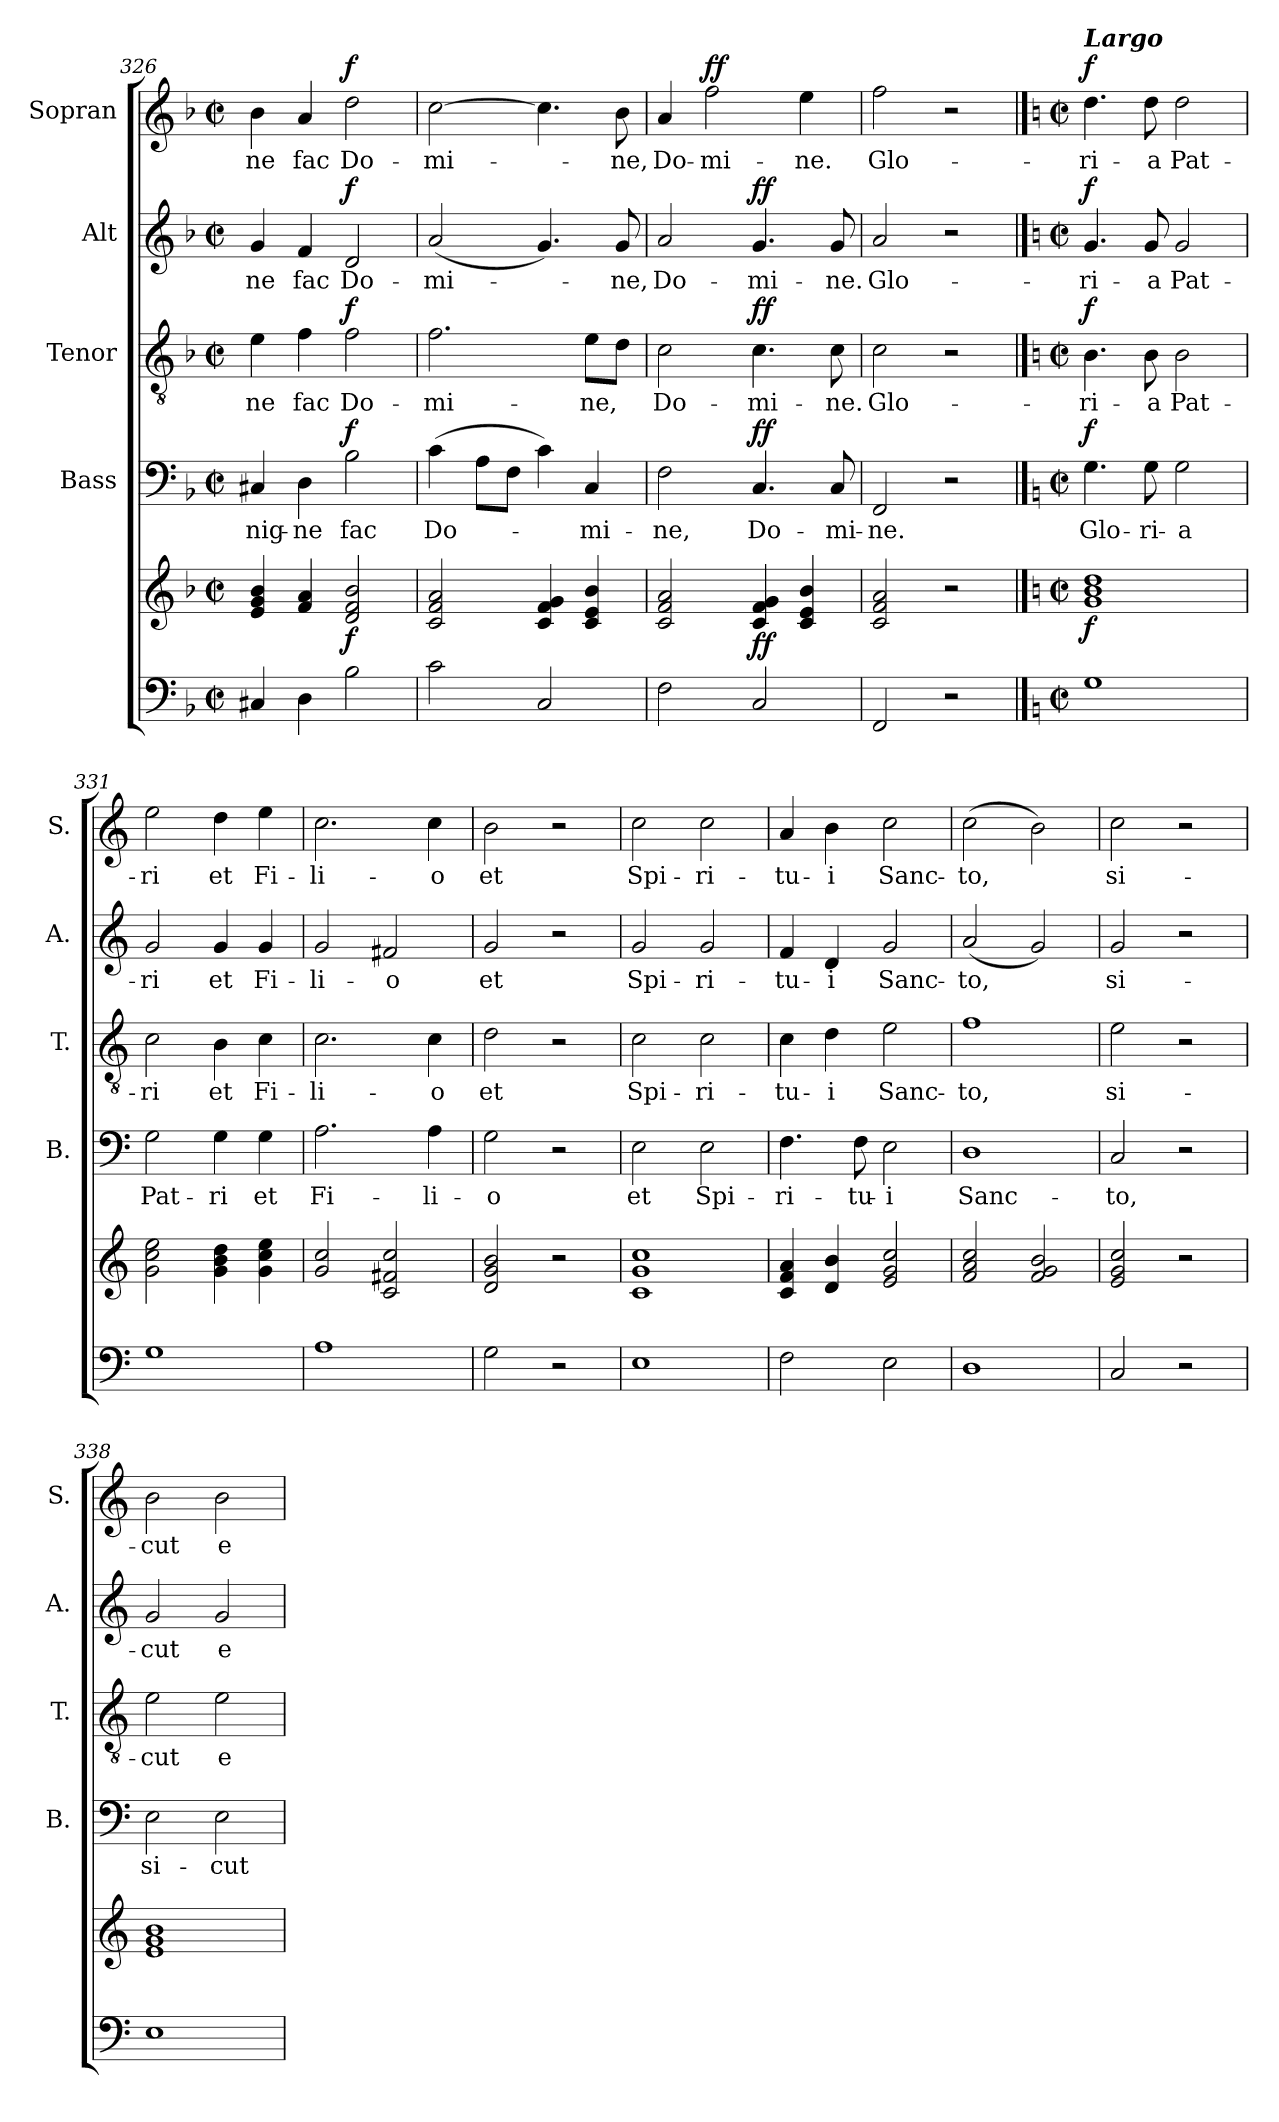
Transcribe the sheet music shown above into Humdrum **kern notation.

**kern	**kern	**dynam	**kern	**text	**dynam	**kern	**text	**dynam	**kern	**text	**dynam	**kern	**text	**dynam
*part5	*part5	*part5	*part4	*part4	*part4	*part3	*part3	*part3	*part2	*part2	*part2	*part1	*part1	*part1
*staff6	*staff5	*staff5/6	*staff4	*staff4	*staff4	*staff3	*staff3	*staff3	*staff2	*staff2	*staff2	*staff1	*staff1	*staff1
*	*	*	*I"Bass	*	*	*I"Tenor	*	*	*I"Alt	*	*	*I"Sopran	*	*
*	*	*	*I'B.	*	*	*I'T.	*	*	*I'A.	*	*	*I'S.	*	*
*clefF4	*clefG2	*	*clefF4	*	*	*clefGv2	*	*	*clefG2	*	*	*clefG2	*	*
*k[b-]	*k[b-]	*	*k[b-]	*	*	*k[b-]	*	*	*k[b-]	*	*	*k[b-]	*	*
*F:	*F:	*	*F:	*	*	*F:	*	*	*F:	*	*	*F:	*	*
*M2/2	*M2/2	*	*M2/2	*	*	*M2/2	*	*	*M2/2	*	*	*M2/2	*	*
*met(c|)	*met(c|)	*	*met(c|)	*	*	*met(c|)	*	*	*met(c|)	*	*	*met(c|)	*	*
=326	=326	=326	=326	=326	=326	=326	=326	=326	=326	=326	=326	=326	=326	=326
!	!	!	!	!LO:LY:b	!	!	!LO:LY:b	!	!	!LO:LY:b	!	!	!LO:LY:b	!
4C#X/	4e/ 4g/ 4b-/	.	4C#X/	-nig-	.	4e\	-ne	.	4g/	-ne	.	4b-\	-ne	.
!	!	!	!	!LO:LY:b	!	!	!LO:LY:b	!	!	!LO:LY:b	!	!	!LO:LY:b	!
4D\	4f/ 4a/	.	4D\	-ne	.	4f\	fac	.	4f/	fac	.	4a/	fac	.
!	!	!LO:DY:b	!	!LO:LY:b	!LO:DY:a	!	!LO:LY:b	!LO:DY:a	!	!LO:LY:b	!LO:DY:a	!	!LO:LY:b	!LO:DY:a
2B-\	2d/ 2f/ 2b-/	f	2B-\	fac	f	2f\	Do-	f	2d/	Do-	f	2dd\	Do-	f
=327	=327	=327	=327	=327	=327	=327	=327	=327	=327	=327	=327	=327	=327	=327
!	!	!	!	!LO:LY:b	!	!	!LO:LY:b	!	!	!LO:LY:b	!	!	!LO:LY:b	!
2c\	2c/ 2f/ 2a/	.	(>4c\	Do-	.	2.f\	-mi-	.	(<2a/	-mi-	.	[2cc\	-mi-	.
.	.	.	8A\L	.	.	.	.	.	.	.	.	.	.	.
.	.	.	8F\J	.	.	.	.	.	.	.	.	.	.	.
2C/	4c/ 4f/ 4g/	.	4c\)	.	.	.	.	.	4.g/)	.	.	4.cc\]	.	.
!	!	!	!	!LO:LY:b	!	!	!LO:LY:b	!	!	!	!	!	!	!
.	4c/ 4e/ 4b-/	.	4C/	-mi-	.	8e\L	-ne,	.	.	.	.	.	.	.
!	!	!	!	!	!	!	!	!	!	!LO:LY:b	!	!	!LO:LY:b	!
.	.	.	.	.	.	8d\J	.	.	8g/	-ne,	.	8b-\	-ne,	.
=328	=328	=328	=328	=328	=328	=328	=328	=328	=328	=328	=328	=328	=328	=328
!	!	!	!	!LO:LY:b	!	!	!LO:LY:b	!	!	!LO:LY:b	!	!	!LO:LY:b	!
2F\	2c/ 2f/ 2a/	.	2F\	-ne,	.	2c\	Do-	.	2a/	Do-	.	4a/	Do-	.
!	!	!	!	!	!	!	!	!	!	!	!	!	!LO:LY:b	!LO:DY:a
.	.	.	.	.	.	.	.	.	.	.	.	2ff\	-mi-	ff
!	!	!LO:DY:b	!	!LO:LY:b	!LO:DY:a	!	!LO:LY:b	!LO:DY:a	!	!LO:LY:b	!LO:DY:a	!	!	!
2C/	4c/ 4f/ 4g/	ff	4.C/	Do-	ff	4.c\	-mi-	ff	4.g/	-mi-	ff	.	.	.
!	!	!	!	!	!	!	!	!	!	!	!	!	!LO:LY:b	!
.	4c/ 4e/ 4b-/	.	.	.	.	.	.	.	.	.	.	4ee\	-ne.	.
!	!	!	!	!LO:LY:b	!	!	!LO:LY:b	!	!	!LO:LY:b	!	!	!	!
.	.	.	8C/	-mi-	.	8c\	-ne.	.	8g/	-ne.	.	.	.	.
=329	=329	=329	=329	=329	=329	=329	=329	=329	=329	=329	=329	=329	=329	=329
!	!	!	!	!LO:LY:b	!	!	!LO:LY:b	!	!	!LO:LY:b	!	!	!LO:LY:b	!
2FF/	2c/ 2f/ 2a/	.	2FF/	-ne.	.	2c\	Glo-	.	2a/	Glo-	.	2ff\	Glo-	.
2r	2r	.	2r	.	.	2r	.	.	2r	.	.	2r	.	.
!!LO:PB:g=z
==330	==330	==330	==330	==330	==330	==330	==330	==330	==330	==330	==330	==330	==330	==330
*k[]	*k[]	*	*k[]	*	*	*k[]	*	*	*k[]	*	*	*k[]	*	*
*C:	*C:	*	*C:	*	*	*C:	*	*	*C:	*	*	*C:	*	*
*M2/2	*M2/2	*	*M2/2	*	*	*M2/2	*	*	*M2/2	*	*	*M2/2	*	*
*met(c|)	*met(c|)	*	*met(c|)	*	*	*met(c|)	*	*	*met(c|)	*	*	*met(c|)	*	*
!	!	!	!	!	!	!	!	!	!	!	!	!LO:TX:a:Bi:t=Largo	!	!
!	!	!LO:DY:b	!	!LO:LY:b	!LO:DY:a	!	!LO:LY:b	!LO:DY:a	!	!LO:LY:b	!LO:DY:a	!	!LO:LY:b	!LO:DY:a
1G	1g 1b 1dd	f	4.G\	Glo-	f	4.B\	-ri-	f	4.g/	-ri-	f	4.dd\	-ri-	f
!	!	!	!	!LO:LY:b	!	!	!LO:LY:b	!	!	!LO:LY:b	!	!	!LO:LY:b	!
.	.	.	8G\	-ri-	.	8B\	-a	.	8g/	-a	.	8dd\	-a	.
!	!	!	!	!LO:LY:b	!	!	!LO:LY:b	!	!	!LO:LY:b	!	!	!LO:LY:b	!
.	.	.	2G\	-a	.	2B\	Pat-	.	2g/	Pat-	.	2dd\	Pat-	.
=331	=331	=331	=331	=331	=331	=331	=331	=331	=331	=331	=331	=331	=331	=331
!	!	!	!	!LO:LY:b	!	!	!LO:LY:b	!	!	!LO:LY:b	!	!	!LO:LY:b	!
1G	2g\ 2cc\ 2ee\	.	2G\	Pat-	.	2c\	-ri	.	2g/	-ri	.	2ee\	-ri	.
!	!	!	!	!LO:LY:b	!	!	!LO:LY:b	!	!	!LO:LY:b	!	!	!LO:LY:b	!
.	4g\ 4b\ 4dd\	.	4G\	-ri	.	4B\	et	.	4g/	et	.	4dd\	et	.
!	!	!	!	!LO:LY:b	!	!	!LO:LY:b	!	!	!LO:LY:b	!	!	!LO:LY:b	!
.	4g\ 4cc\ 4ee\	.	4G\	et	.	4c\	Fi-	.	4g/	Fi-	.	4ee\	Fi-	.
=332	=332	=332	=332	=332	=332	=332	=332	=332	=332	=332	=332	=332	=332	=332
!	!	!	!	!LO:LY:b	!	!	!LO:LY:b	!	!	!LO:LY:b	!	!	!LO:LY:b	!
1A	2g/ 2cc/	.	2.A\	Fi-	.	2.c\	-li-	.	2g/	-li-	.	2.cc\	-li-	.
!	!	!	!	!	!	!	!	!	!	!LO:LY:b	!	!	!	!
.	2c/ 2f#X/ 2cc/	.	.	.	.	.	.	.	2f#X/	-o	.	.	.	.
!	!	!	!	!LO:LY:b	!	!	!LO:LY:b	!	!	!	!	!	!LO:LY:b	!
.	.	.	4A\	-li-	.	4c\	-o	.	.	.	.	4cc\	-o	.
=333	=333	=333	=333	=333	=333	=333	=333	=333	=333	=333	=333	=333	=333	=333
!	!	!	!	!LO:LY:b	!	!	!LO:LY:b	!	!	!LO:LY:b	!	!	!LO:LY:b	!
2G\	2d/ 2g/ 2b/	.	2G\	-o	.	2d\	et	.	2g/	et	.	2b\	et	.
2r	2r	.	2r	.	.	2r	.	.	2r	.	.	2r	.	.
=334	=334	=334	=334	=334	=334	=334	=334	=334	=334	=334	=334	=334	=334	=334
!	!	!	!	!LO:LY:b	!	!	!LO:LY:b	!	!	!LO:LY:b	!	!	!LO:LY:b	!
1E	1c 1g 1cc	.	2E\	et	.	2c\	Spi-	.	2g/	Spi-	.	2cc\	Spi-	.
!	!	!	!	!LO:LY:b	!	!	!LO:LY:b	!	!	!LO:LY:b	!	!	!LO:LY:b	!
.	.	.	2E\	Spi-	.	2c\	-ri-	.	2g/	-ri-	.	2cc\	-ri-	.
=335	=335	=335	=335	=335	=335	=335	=335	=335	=335	=335	=335	=335	=335	=335
!	!	!	!	!LO:LY:b	!	!	!LO:LY:b	!	!	!LO:LY:b	!	!	!LO:LY:b	!
2F\	4c/ 4f/ 4a/	.	4.F\	-ri-	.	4c\	-tu-	.	4f/	-tu-	.	4a/	-tu-	.
!	!	!	!	!	!	!	!LO:LY:b	!	!	!LO:LY:b	!	!	!LO:LY:b	!
.	4d/ 4b/	.	.	.	.	4d\	-i	.	4d/	-i	.	4b\	-i	.
!	!	!	!	!LO:LY:b	!	!	!	!	!	!	!	!	!	!
.	.	.	8F\	-tu-	.	.	.	.	.	.	.	.	.	.
!	!	!	!	!LO:LY:b	!	!	!LO:LY:b	!	!	!LO:LY:b	!	!	!LO:LY:b	!
2E\	2e/ 2g/ 2cc/	.	2E\	-i	.	2e\	Sanc-	.	2g/	Sanc-	.	2cc\	Sanc-	.
=336	=336	=336	=336	=336	=336	=336	=336	=336	=336	=336	=336	=336	=336	=336
!	!	!	!	!LO:LY:b	!	!	!LO:LY:b	!	!	!LO:LY:b	!	!	!LO:LY:b	!
1D	2f/ 2a/ 2cc/	.	1D	Sanc-	.	1f	-to,	.	(<2a/	-to,	.	(>2cc\	-to,	.
.	2f/ 2g/ 2b/	.	.	.	.	.	.	.	2g/)	.	.	2b\)	.	.
!!LO:LB:g=z
=337	=337	=337	=337	=337	=337	=337	=337	=337	=337	=337	=337	=337	=337	=337
!	!	!	!	!LO:LY:b	!	!	!LO:LY:b	!	!	!LO:LY:b	!	!	!LO:LY:b	!
2C/	2e/ 2g/ 2cc/	.	2C/	-to,	.	2e\	si-	.	2g/	si-	.	2cc\	si-	.
2r	2r	.	2r	.	.	2r	.	.	2r	.	.	2r	.	.
=338	=338	=338	=338	=338	=338	=338	=338	=338	=338	=338	=338	=338	=338	=338
!	!	!	!	!LO:LY:b	!	!	!LO:LY:b	!	!	!LO:LY:b	!	!	!LO:LY:b	!
1E	1e 1g 1b	.	2E\	si-	.	2e\	-cut	.	2g/	-cut	.	2b\	-cut	.
!	!	!	!	!LO:LY:b	!	!	!LO:LY:b	!	!	!LO:LY:b	!	!	!LO:LY:b	!
.	.	.	2E\	-cut	.	2e\	e-	.	2g/	e-	.	2b\	e-	.
=	=	=	=	=	=	=	=	=	=	=	=	=	=	=
*-	*-	*-	*-	*-	*-	*-	*-	*-	*-	*-	*-	*-	*-	*-
